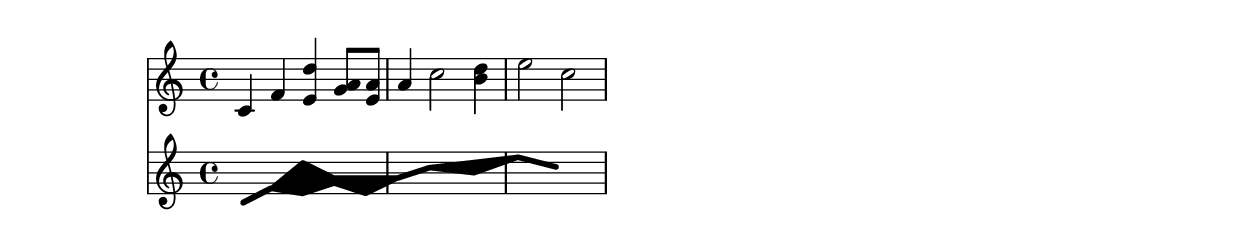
%% DO NOT EDIT this file manually; it is automatically
%% generated from LSR http://lsr.dsi.unimi.it
%% Make any changes in LSR itself, or in Documentation/snippets/new/ ,
%% and then run scripts/auxiliar/makelsr.py
%%
%% This file is in the public domain.
\version "2.14.2"

\header {
  lsrtags = "specific-notation, keyboards, simultaneous-notes, really-cool, contemporary-notation, chords"

%% Translation of GIT committish: b482c3e5b56c3841a88d957e0ca12964bd3e64fa
  texidoces = "
Los «clusters» o racimos son un mecanismo para indicar la
interpretación de un ámbito de notas al mismo tiempo.

"
  doctitlees = "Clusters («racimos»)"

  texidoc = "
Clusters are a device to denote that a complete range of notes is to be
played.

"
  doctitle = "Clusters"
} % begin verbatim


fragment = \relative c' {
  c4 f <e d'>4
  <g a>8 <e a> a4 c2 <d b>4
  e2 c
}

<<
  \new Staff \fragment
  \new Staff \makeClusters \fragment
>>

